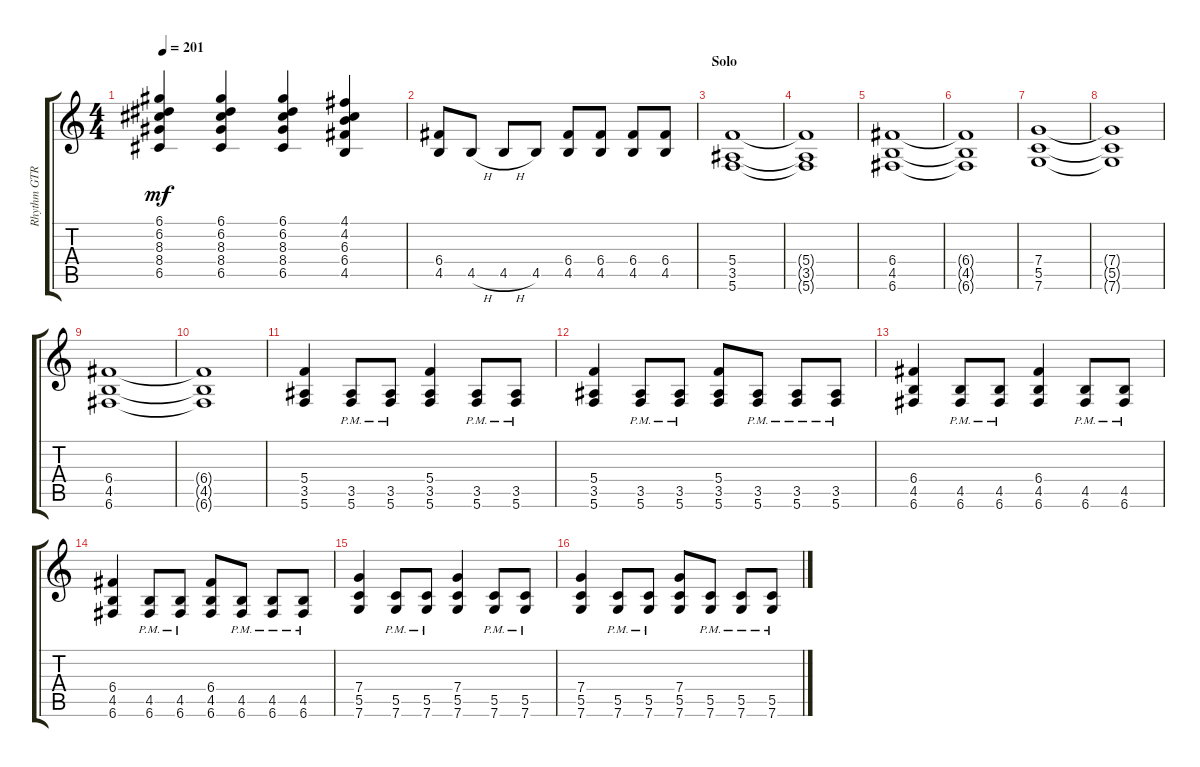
\track ("Rhythm GTR 2" "Rhythm GTR") {instrument distortionguitar}
\staff {score tabs}
\tuning (D4 A3 F3 C3 G2 C2) {hide}
\ts (4 4)
\tempo 201
\clef g2
\ks aminor
(6.1{t} 6.2{t} 8.3{t} 8.4{t} 6.5{t}).4{dy mf} (6.1 6.2 8.3 8.4 6.5).4 (6.1 6.2 8.3 8.4 6.5).4 (4.1 4.2 6.3 6.4 4.5).4 |
(6.4 4.5).8 4.5{h}.8 4.5{h}.8 4.5.8 (6.4 4.5).8 (6.4 4.5).8 (6.4 4.5).8 (6.4 4.5).8 |
\section ("" "Solo")
(5.4 3.5 5.6).1 |
(5.4{t} 3.5{t} 5.6{t}).1 |
(6.4 4.5 6.6).1 |
(6.4{t} 4.5{t} 6.6{t}).1 |
(7.4 5.5 7.6).1 |
(7.4{t} 5.5{t} 7.6{t}).1 |
(6.4 4.5 6.6).1 |
(6.4{t} 4.5{t} 6.6{t}).1 |
(5.4 3.5 5.6).4 (3.5{pm} 5.6{pm}).8 (3.5{pm} 5.6{pm}).8 (5.4 3.5 5.6).4 (3.5{pm} 5.6{pm}).8 (3.5{pm} 5.6{pm}).8 |
(5.4 3.5 5.6).4 (3.5{pm} 5.6{pm}).8 (3.5{pm} 5.6{pm}).8 (5.4 3.5 5.6).8 (3.5{pm} 5.6{pm}).8 (3.5{pm} 5.6{pm}).8 (3.5{pm} 5.6{pm}).8 |
(6.4 4.5 6.6).4 (4.5{pm} 6.6{pm}).8 (4.5{pm} 6.6{pm}).8 (6.4 4.5 6.6).4 (4.5{pm} 6.6{pm}).8 (4.5{pm} 6.6{pm}).8 |
(6.4 4.5 6.6).4 (4.5{pm} 6.6{pm}).8 (4.5{pm} 6.6{pm}).8 (6.4 4.5 6.6).8 (4.5{pm} 6.6{pm}).8 (4.5{pm} 6.6{pm}).8 (4.5{pm} 6.6{pm}).8 |
(7.4 5.5 7.6).4 (5.5{pm} 7.6{pm}).8 (5.5{pm} 7.6{pm}).8 (7.4 5.5 7.6).4 (5.5{pm} 7.6{pm}).8 (5.5{pm} 7.6{pm}).8 |
(7.4 5.5 7.6).4 (5.5{pm} 7.6{pm}).8 (5.5{pm} 7.6{pm}).8 (7.4 5.5 7.6).8 (5.5{pm} 7.6{pm}).8 (5.5{pm} 7.6{pm}).8 (5.5{pm} 7.6{pm}).8
